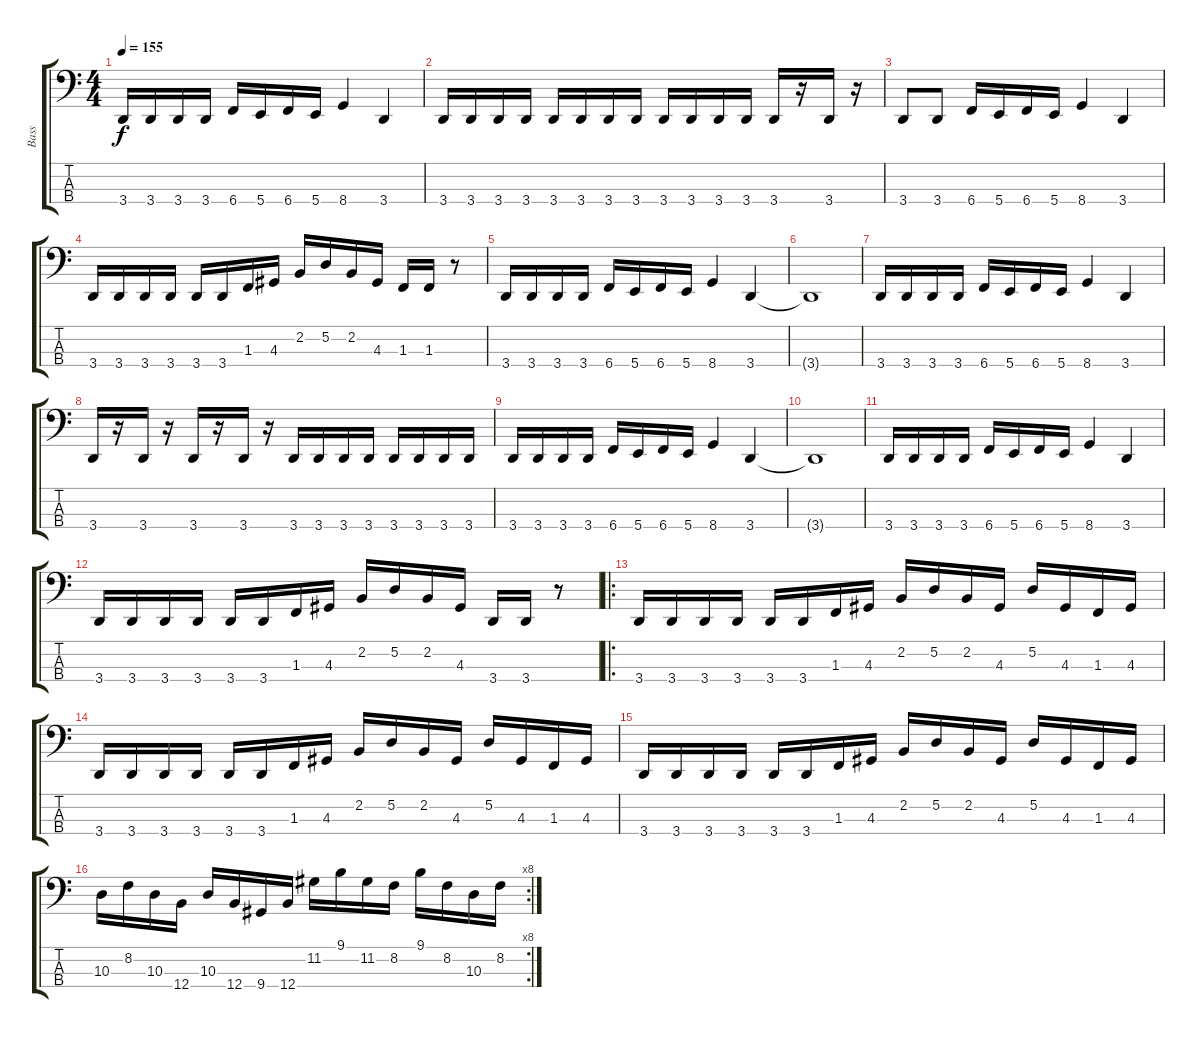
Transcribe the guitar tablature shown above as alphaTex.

\track ("Bass" "Bass") {instrument electricbasspick}
\staff {score tabs}
\tuning (D2 A1 E1 B0) {hide}
\ts (4 4)
\tempo 155
\clef f4
\ks c
3.4.16{dy f} 3.4.16 3.4.16 3.4.16 6.4.16 5.4.16 6.4.16 5.4.16 8.4.4 3.4.4 |
3.4.16 3.4.16 3.4.16 3.4.16 3.4.16 3.4.16 3.4.16 3.4.16 3.4.16 3.4.16 3.4.16 3.4.16 3.4.16 r.16 3.4.16 r.16 |
3.4.8 3.4.8 6.4.16 5.4.16 6.4.16 5.4.16 8.4.4 3.4.4 |
3.4.16 3.4.16 3.4.16 3.4.16 3.4.16 3.4.16 1.3.16 4.3.16 2.2.16 5.2.16 2.2.16 4.3.16 1.3.16 1.3.16 r.8 |
3.4.16 3.4.16 3.4.16 3.4.16 6.4.16 5.4.16 6.4.16 5.4.16 8.4.4 3.4.4 |
3.4{t}.1 |
3.4.16 3.4.16 3.4.16 3.4.16 6.4.16 5.4.16 6.4.16 5.4.16 8.4.4 3.4.4 |
3.4.16 r.16 3.4.16 r.16 3.4.16 r.16 3.4.16 r.16 3.4.16 3.4.16 3.4.16 3.4.16 3.4.16 3.4.16 3.4.16 3.4.16 |
3.4.16 3.4.16 3.4.16 3.4.16 6.4.16 5.4.16 6.4.16 5.4.16 8.4.4 3.4.4 |
3.4{t}.1 |
3.4.16 3.4.16 3.4.16 3.4.16 6.4.16 5.4.16 6.4.16 5.4.16 8.4.4 3.4.4 |
3.4.16 3.4.16 3.4.16 3.4.16 3.4.16 3.4.16 1.3.16 4.3.16 2.2.16 5.2.16 2.2.16 4.3.16 3.4.16 3.4.16 r.8 |
\ro
3.4.16 3.4.16 3.4.16 3.4.16 3.4.16 3.4.16 1.3.16 4.3.16 2.2.16 5.2.16 2.2.16 4.3.16 5.2.16 4.3.16 1.3.16 4.3.16 |
3.4.16 3.4.16 3.4.16 3.4.16 3.4.16 3.4.16 1.3.16 4.3.16 2.2.16 5.2.16 2.2.16 4.3.16 5.2.16 4.3.16 1.3.16 4.3.16 |
3.4.16 3.4.16 3.4.16 3.4.16 3.4.16 3.4.16 1.3.16 4.3.16 2.2.16 5.2.16 2.2.16 4.3.16 5.2.16 4.3.16 1.3.16 4.3.16 |
\rc 8
10.3.16 8.2.16 10.3.16 12.4.16 10.3.16 12.4.16 9.4.16 12.4.16 11.2.16 9.1.16 11.2.16 8.2.16 9.1.16 8.2.16 10.3.16 8.2.16
